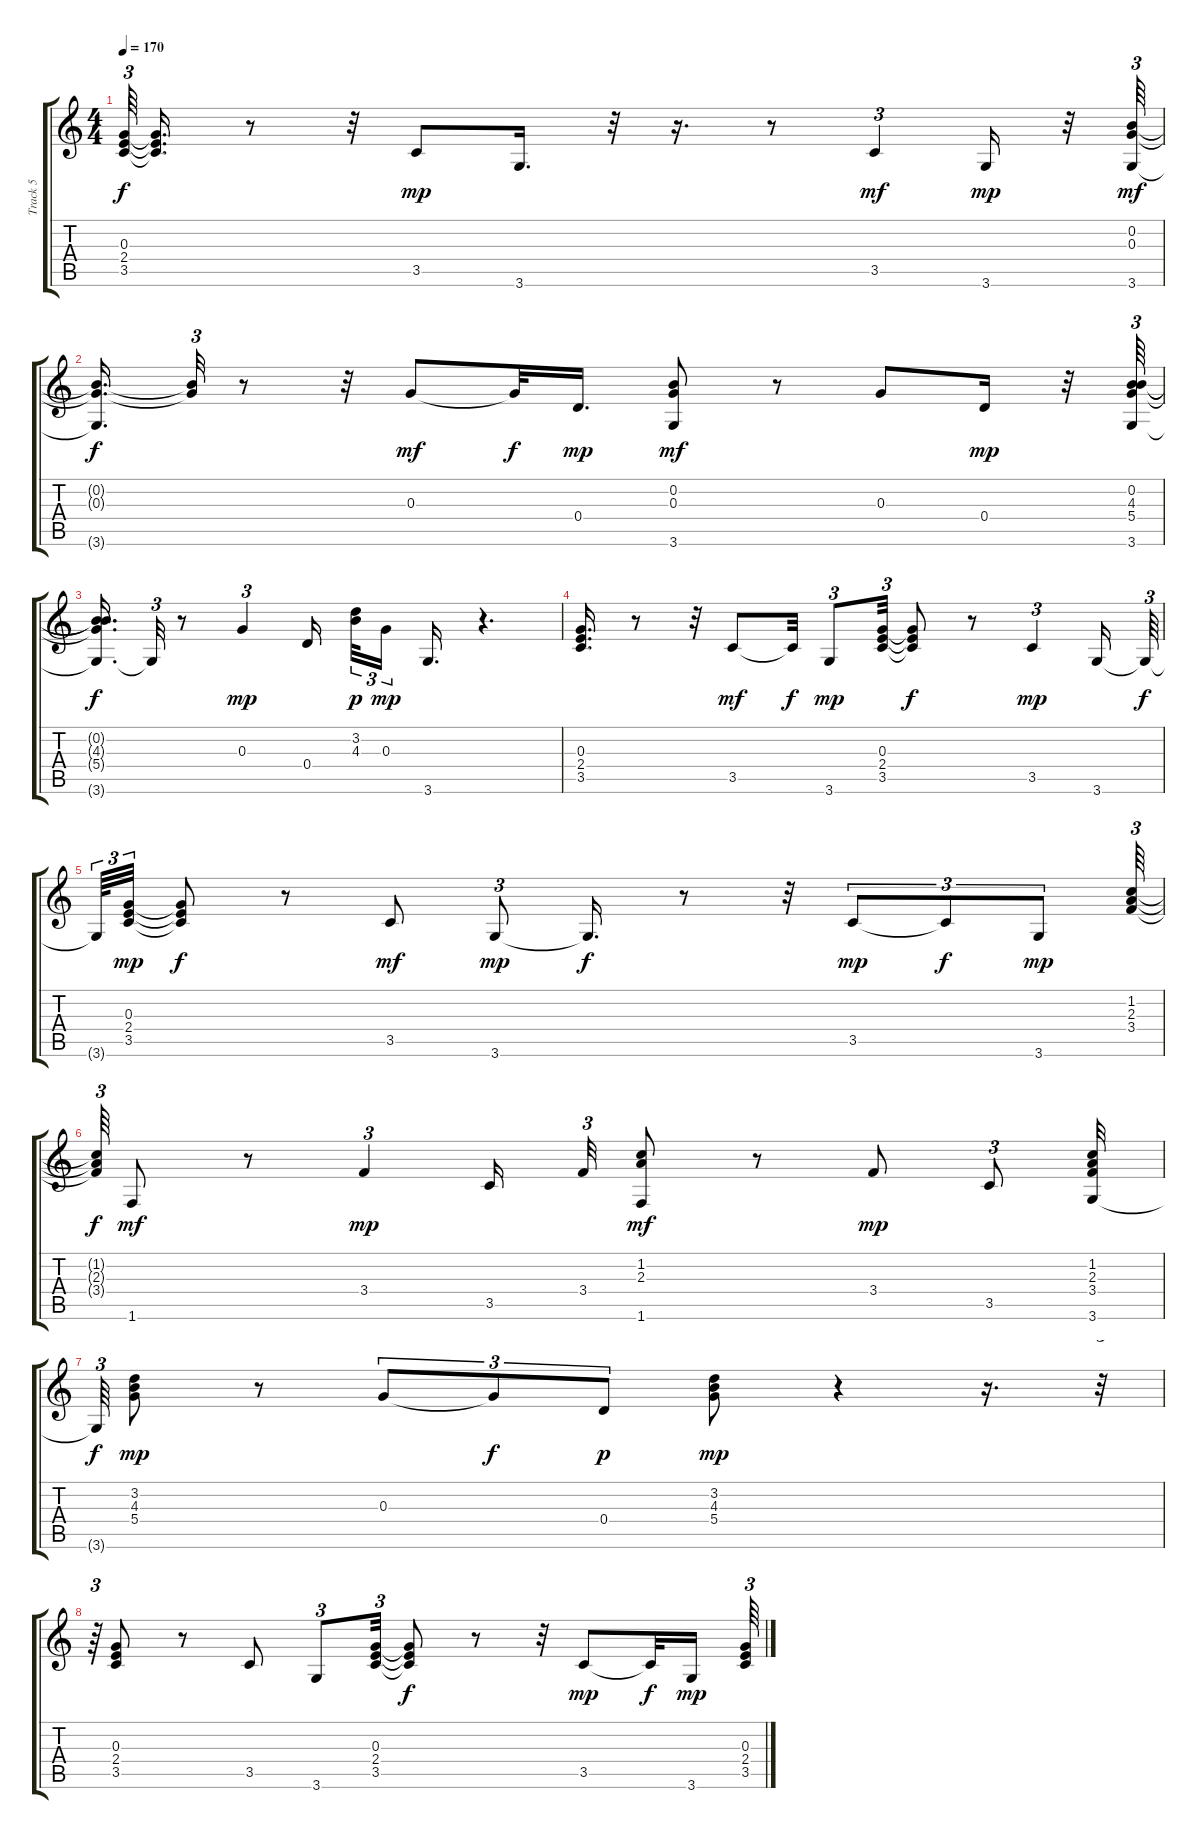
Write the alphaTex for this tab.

\track ("Track 5" "Track 5") {instrument acousticguitarnylon}
\staff {score tabs}
\tuning (E4 B3 G3 D3 A2 E2) {hide}
\ts (4 4)
\tempo 170
\clef g2
\ks c
(0.3{t} 2.4{t} 3.5{t}).64{tu (3 2) dy f} (0.3{t} 2.4{t} 3.5{t}).16{d} r.8 r.32 3.5.8{dy mp} 3.6.16{d} r.32 r.16{d} r.8 3.5.4{tu (3 2) dy mf} 3.6.16{dy mp} r.32 (0.2 0.3 3.6).64{tu (3 2) dy mf} |
(0.2{t} 0.3{t} 3.6{t}).16{d dy f} (0.2{t} 0.3{t}).32{tu (3 2)} r.8 r.32 0.3.8{dy mf} 0.3{t}.32{dy f} 0.4.16{d dy mp} (0.2 0.3 3.6).8{dy mf} r.8 0.3.8 0.4.16{dy mp} r.32 (0.2 4.3 5.4 3.6).64{tu (3 2)} |
(0.2{t} 4.3{t} 5.4{t} 3.6{t}).16{d dy f} 3.6{t}.32{tu (3 2)} r.8 0.3.4{tu (3 2) dy mp} 0.4.16 (3.2 4.3).32{tu (3 2) dy p} 0.3.16{tu (3 2) dy mp} 3.6.16{d} r.4{d} |
(0.3 2.4 3.5).16{d} r.8 r.32 3.5.8{dy mf} 3.5{t}.32{dy f} 3.6.8{tu (3 2) dy mp} (0.3 2.4 3.5).32{tu (3 2)} (0.3{t} 2.4{t} 3.5{t}).8{dy f} r.8 3.5.4{tu (3 2) dy mp} 3.6.16 3.6{t}.64{tu (3 2) dy f} |
3.6{t}.64{tu (3 2)} (0.3 2.4 3.5).32{tu (3 2) dy mp} (0.3{t} 2.4{t} 3.5{t}).8{dy f} r.8 3.5.8{dy mf} 3.6.8{tu (3 2) dy mp} 3.6{t}.16{d dy f} r.8 r.32 3.5.8{tu (3 2) dy mp} 3.5{t}.8{tu (3 2) dy f} 3.6.8{tu (3 2) dy mp} (1.2 2.3 3.4).64{tu (3 2)} |
(1.2{t} 2.3{t} 3.4{t}).64{tu (3 2) dy f} 1.6.8{dy mf} r.8 3.4.4{tu (3 2) dy mp} 3.5.16 3.4.32{tu (3 2)} (1.2 2.3 1.6).8{dy mf} r.8 3.4.8{dy mp} 3.5.8{tu (3 2)} (1.2 2.3 3.4 3.6).32 |
3.6{t}.64{tu (3 2) dy f} (3.2 4.3 5.4).8{dy mp} r.8 0.3.8{tu (3 2)} 0.3{t}.8{tu (3 2) dy f} 0.4.8{tu (3 2) dy p} (3.2 4.3 5.4).8{dy mp} r.4 r.16{d} r.32{tu (3 2)} |
r.64{tu (3 2)} (0.3 2.4 3.5).8 r.8 3.5.8 3.6.8{tu (3 2)} (0.3 2.4 3.5).32{tu (3 2)} (0.3{t} 2.4{t} 3.5{t}).8{dy f} r.8 r.32 3.5.8{dy mp} 3.5{t}.32{dy f} 3.6.16{dy mp} (0.3 2.4 3.5).64{tu (3 2)}
